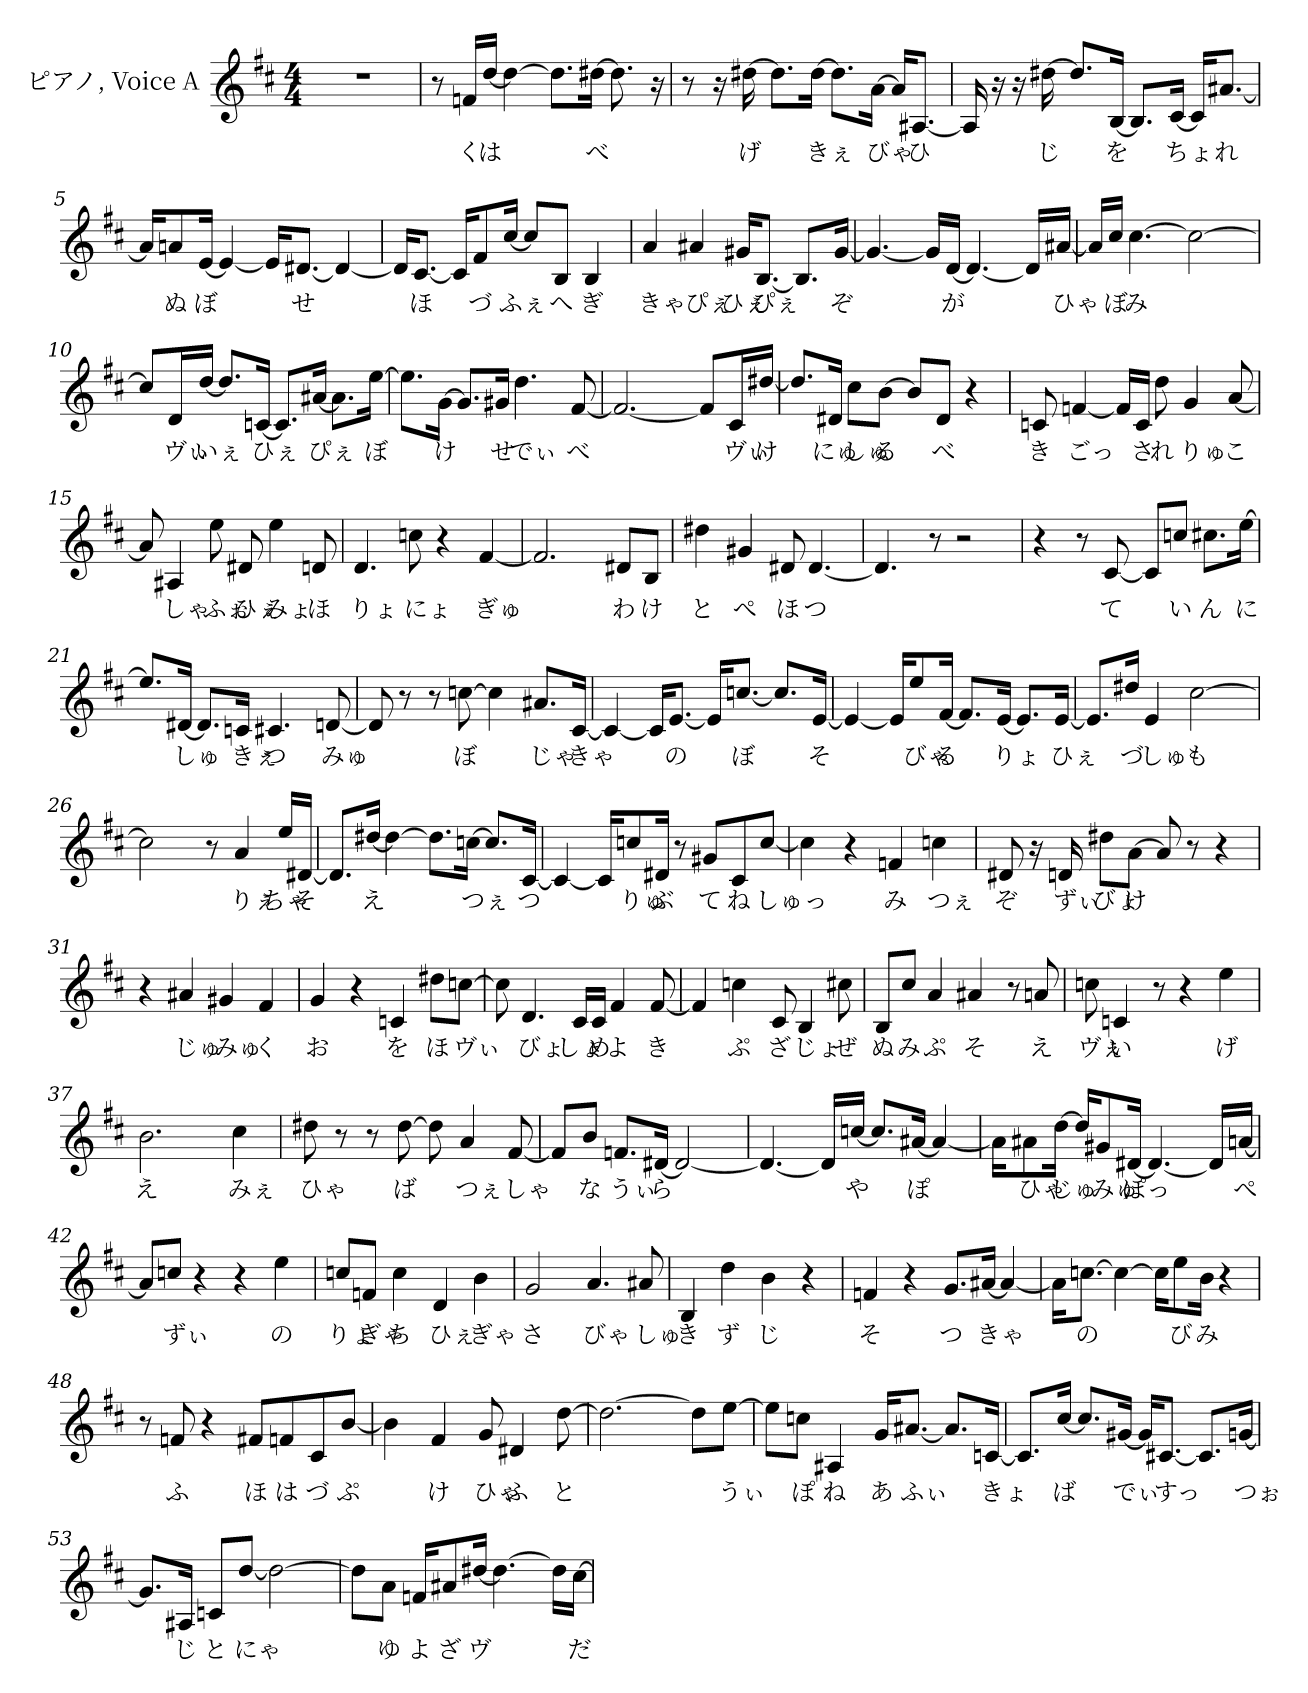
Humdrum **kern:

**kern	**text
*part1	*part1
*staff1	*staff1
*I"ピアノ, Voice A	*
*clefG2	*
*k[f#c#]	*
*M4/4	*
*MM120	*
=1	=1
1r	.
=2	=2
8r	.
!	!LO:LY:b
16fn/LL	く
!	!LO:LY:b
[16dd/JJ	は
4dd\_	.
8.dd\L]	.
!	!LO:LY:b
[16dd#X\Jk	べ
8.dd#\]	.
16r	.
=3	=3
8r	.
16r	.
!	!LO:LY:b
[16dd#X\	げ
8.dd#\L]	.
!	!LO:LY:b
[16dd#\Jk	きぇ
8.dd#\L]	.
!	!LO:LY:b
[16a\Jk	びゃ
16a/KL]	.
!	!LO:LY:b
[8.A#X/J	ひ
=4	=4
16A#/]	.
16r	.
16r	.
!	!LO:LY:b
[16dd#X\	じ
8.dd#/L]	.
!	!LO:LY:b
[16B/Jk	を
8.B/L]	.
!	!LO:LY:b
[16c#/Jk	ちょ
16c#/KL]	.
!	!LO:LY:b
[8.a#X/J	れ
!!LO:LB:g=z
=5	=5
16a#/KL]	.
!	!LO:LY:b
8an/	ぬ
!	!LO:LY:b
[16e/Jk	ぼ
4e/_	.
16e/KL]	.
!	!LO:LY:b
[8.d#X/J	せ
4d#/_	.
=6	=6
16d#/KL]	.
!	!LO:LY:b
[8.c#/J	ほ
16c#/KL]	.
!	!LO:LY:b
8f#/	づ
!	!LO:LY:b
[16cc#/Jk	ふぇ
8cc#/L]	.
!	!LO:LY:b
8B/J	へ
!	!LO:LY:b
4B/	ぎ
=7	=7
!	!LO:LY:b
4a/	きゃ
!	!LO:LY:b
4a#X/	ぴぇ
!	!LO:LY:b
16g#X/KL	ひぇ
!	!LO:LY:b
[8.B/J	ぴぇ
8.B/L]	.
!	!LO:LY:b
[16g#/Jk	ぞ
=8	=8
4.g#/_	.
16g#/LL]	.
!	!LO:LY:b
[16d/JJ	が
4.d/_	.
16d/LL]	.
!	!LO:LY:b
[16a#X/JJ	ひゃ
=9	=9
16a#/LL]	.
!	!LO:LY:b
16cc#/JJ	ぼ
!	!LO:LY:b
[4.cc#\	み
2cc#\_	.
!!LO:LB:g=z
=10	=10
8cc#/L]	.
!	!LO:LY:b
16d/L	ヴぃ
!	!LO:LY:b
[16dd/JJ	いぇ
8.dd/L]	.
!	!LO:LY:b
[16cn/Jk	ひぇ
8.c/L]	.
!	!LO:LY:b
[16a#X/Jk	ぴぇ
8.a#\L]	.
!	!LO:LY:b
[16ee\Jk	ぼ
=11	=11
8.ee\L]	.
!	!LO:LY:b
[16g\Jk	け
8.g/L]	.
!	!LO:LY:b
16g#X/Jk	せ
!	!LO:LY:b
4.dd\	でぃ
!	!LO:LY:b
[8f#/	べ
=12	=12
2.f#/_	.
8f#/L]	.
!	!LO:LY:b
16c#/L	ヴぃ
!	!LO:LY:b
[16dd#X/JJ	け
=13	=13
8.dd#/L]	.
!	!LO:LY:b
16d#X/Jk	にゅ
!	!LO:LY:b
8cc#\L	しゅ
!	!LO:LY:b
[8b\J	る
8b/L]	.
!	!LO:LY:b
8d#/J	べ
4r	.
!!LO:LB:g=z
=14	=14
!	!LO:LY:b
8cn/	き
!	!LO:LY:b
[4fn/	ごっ
16f/LL]	.
!	!LO:LY:b
16c/JJ	さ
!	!LO:LY:b
8dd\	れ
!	!LO:LY:b
4g/	りゅ
!	!LO:LY:b
[8a/	こ
=15	=15
8a/]	.
!	!LO:LY:b
4A#X/	しゃ
!	!LO:LY:b
8ee\	ふぉ
!	!LO:LY:b
8d#X/	ひぇ
!	!LO:LY:b
4ee\	みょ
!	!LO:LY:b
8dn/	ほ
=16	=16
!	!LO:LY:b
4.d/	りょ
!	!LO:LY:b
8ccn\	にょ
4r	.
!	!LO:LY:b
[4f#/	ぎゅ
=17	=17
2.f#/]	.
!	!LO:LY:b
8d#X/L	わ
!	!LO:LY:b
8B/J	け
=18	=18
!	!LO:LY:b
4dd#X\	と
!	!LO:LY:b
4g#X/	ぺ
!	!LO:LY:b
8d#X/	ほ
!	!LO:LY:b
[4.d#/	つ
=19	=19
4.d#/]	.
8r	.
2r	.
!!LO:LB:g=z
=20	=20
4r	.
8r	.
!	!LO:LY:b
[8c#/	て
8c#/L]	.
!	!LO:LY:b
8ccn/J	い
!	!LO:LY:b
8.cc#X\L	ん
!	!LO:LY:b
[16ee\Jk	に
=21	=21
8.ee/L]	.
!	!LO:LY:b
[16d#X/Jk	しゅ
8.d#/L]	.
!	!LO:LY:b
16cn/Jk	きぇ
!	!LO:LY:b
4.c#X/	つ
!	!LO:LY:b
[8dn/	みゅ
=22	=22
8d/]	.
8r	.
8r	.
!	!LO:LY:b
[8ccn\	ぼ
4cc\]	.
!	!LO:LY:b
8.a#X/L	じゃ
!	!LO:LY:b
[16c#/Jk	きゃ
=23	=23
4c#/_	.
16c#/KL]	.
!	!LO:LY:b
[8.e/J	の
16e/KL]	.
!	!LO:LY:b
[8.ccn/J	ぼ
8.cc/L]	.
!	!LO:LY:b
[16e/Jk	そ
!!LO:LB:g=z
=24	=24
4e/_	.
16e/KL]	.
!	!LO:LY:b
8ee/	びゃ
!	!LO:LY:b
[16f#/Jk	る
8.f#/L]	.
!	!LO:LY:b
[16e/Jk	りょ
8.e/L]	.
!	!LO:LY:b
[16e/Jk	ひぇ
=25	=25
8.e/L]	.
!	!LO:LY:b
16dd#X/Jk	づ
!	!LO:LY:b
4e/	しゅ
!	!LO:LY:b
[2cc#\	も
=26	=26
2cc#\]	.
8r	.
!	!LO:LY:b
4a/	りぇ
!	!LO:LY:b
16ee/LL	ちゃ
!	!LO:LY:b
[16d#X/JJ	そ
=27	=27
8.d#/L]	.
!	!LO:LY:b
[16dd#X/Jk	え
4dd#\_	.
8.dd#\L]	.
!	!LO:LY:b
[16ccn\Jk	つぇ
8.cc/L]	.
!	!LO:LY:b
[16c#/Jk	つ
!!LO:LB:g=z
=28	=28
4c#/_	.
16c#/KL]	.
!	!LO:LY:b
8ccn/	りゅ
!	!LO:LY:b
16d#X/Jk	ぶ
8r	.
!	!LO:LY:b
8g#X/L	て
!	!LO:LY:b
8c#/	ね
!	!LO:LY:b
[8cc/J	しゅっ
=29	=29
4cc\]	.
4r	.
!	!LO:LY:b
4fn/	み
!	!LO:LY:b
4ccn\	つぇ
=30	=30
!	!LO:LY:b
8d#X/	ぞ
16r	.
!	!LO:LY:b
16dn/	ずぃ
!	!LO:LY:b
8dd#X\L	びょ
!	!LO:LY:b
[8a\J	け
8a/]	.
8r	.
4r	.
=31	=31
4r	.
!	!LO:LY:b
4a#X/	じゅ
!	!LO:LY:b
4g#X/	みゅ
!	!LO:LY:b
4f#/	く
=32	=32
!	!LO:LY:b
4g/	お
4r	.
!	!LO:LY:b
4cn/	を
!	!LO:LY:b
8dd#X\L	ほ
!	!LO:LY:b
[8ccn\J	ヴぃ
!!LO:LB:g=z
=33	=33
8cc\]	.
!	!LO:LY:b
4.d/	びょ
!	!LO:LY:b
16c#/LL	しょ
!	!LO:LY:b
16c#/JJ	め
!	!LO:LY:b
4f#/	よ
!	!LO:LY:b
[8f#/	き
=34	=34
4f#/]	.
!	!LO:LY:b
4ccn\	ぷ
!	!LO:LY:b
8c#/	ざ
!	!LO:LY:b
4B/	じょ
!	!LO:LY:b
8cc#X\	ぜ
=35	=35
!	!LO:LY:b
8B/L	ぬ
!	!LO:LY:b
8cc#/J	み
!	!LO:LY:b
4a/	ぷ
!	!LO:LY:b
4a#X/	そ
8r	.
!	!LO:LY:b
8an/	え
=36	=36
!	!LO:LY:b
8ccn\	ヴぇ
!	!LO:LY:b
4cn/	い
8r	.
4r	.
!	!LO:LY:b
4ee\	げ
=37	=37
!	!LO:LY:b
2.b\	え
!	!LO:LY:b
4cc#\	みぇ
=38	=38
!	!LO:LY:b
8dd#X\	ひゃ
8r	.
8r	.
!	!LO:LY:b
[8dd#\	ば
8dd#\]	.
!	!LO:LY:b
4a/	つぇ
!	!LO:LY:b
[8f#/	しゃ
!!LO:LB:g=z
=39	=39
8f#/L]	.
!	!LO:LY:b
8b/J	な
!	!LO:LY:b
8.fn/L	うぃ
!	!LO:LY:b
[16d#X/Jk	ら
2d#/_	.
=40	=40
4.d#/_	.
16d#/LL]	.
!	!LO:LY:b
[16ccn/JJ	や
8.cc/L]	.
!	!LO:LY:b
[16a#X/Jk	ぽ
4a#/_	.
=41	=41
16a#\KL]	.
!	!LO:LY:b
8a#X\	ひゃ
!	!LO:LY:b
[16dd\Jk	じゅ
16dd/KL]	.
!	!LO:LY:b
8g#X/	みゅ
!	!LO:LY:b
[16d#X/Jk	ぽっ
4.d#/_	.
16d#/LL]	.
!	!LO:LY:b
[16an/JJ	ぺ
=42	=42
8a/L]	.
!	!LO:LY:b
8ccn/J	ずぃ
4r	.
4r	.
!	!LO:LY:b
4ee\	の
=43	=43
!	!LO:LY:b
8ccn/L	りょ
!	!LO:LY:b
8fn/J	ぎゃ
!	!LO:LY:b
4cc\	ち
!	!LO:LY:b
4d/	ひぇ
!	!LO:LY:b
4b\	ぎゃ
!!LO:LB:g=z
=44	=44
!	!LO:LY:b
2g/	さ
!	!LO:LY:b
4.a/	びゃ
!	!LO:LY:b
8a#X/	しゅ
=45	=45
!	!LO:LY:b
4B/	き
!	!LO:LY:b
4dd\	ず
!	!LO:LY:b
4b\	じ
4r	.
=46	=46
!	!LO:LY:b
4fn/	そ
4r	.
!	!LO:LY:b
8.g/L	つ
!	!LO:LY:b
[16a#X/Jk	きゃ
4a#/_	.
=47	=47
16a#\KL]	.
!	!LO:LY:b
[8.ccn\J	の
4cc\_	.
16cc\KL]	.
!	!LO:LY:b
8ee\	び
!	!LO:LY:b
16b\Jk	み
4r	.
=48	=48
8r	.
!	!LO:LY:b
8fn/	ふ
4r	.
!	!LO:LY:b
8f#X/L	ほ
!	!LO:LY:b
8fn/	は
!	!LO:LY:b
8c#/	づ
!	!LO:LY:b
[8b/J	ぷ
=49	=49
4b\]	.
!	!LO:LY:b
4f#/	け
!	!LO:LY:b
8g/	ひゃ
!	!LO:LY:b
4d#X/	ふ
!	!LO:LY:b
[8dd\	と
!!LO:PB:g=z
=50	=50
2.dd\_	.
8dd\L]	.
!	!LO:LY:b
[8ee\J	うぃ
=51	=51
8ee\L]	.
!	!LO:LY:b
8ccn\J	ぽ
!	!LO:LY:b
4A#X/	ね
!	!LO:LY:b
16g/KL	あ
!	!LO:LY:b
[8.a#X/J	ふぃ
8.a#/L]	.
!	!LO:LY:b
[16cn/Jk	きょ
=52	=52
8.c/L]	.
!	!LO:LY:b
[16cc#/Jk	ば
8.cc#/L]	.
!	!LO:LY:b
[16g#X/Jk	でぃ
16g#/KL]	.
!	!LO:LY:b
[8.c#X/J	すっ
8.c#/L]	.
!	!LO:LY:b
[16gn/Jk	つぉ
=53	=53
8.g/L]	.
!	!LO:LY:b
16A#X/Jk	じ
!	!LO:LY:b
8cn/L	と
!	!LO:LY:b
[8dd/J	にゃ
2dd\_	.
!!LO:LB:g=z
=54	=54
8dd\L]	.
!	!LO:LY:b
8a\J	ゆ
!	!LO:LY:b
16fn/KL	よ
!	!LO:LY:b
8a#X/	ざ
!	!LO:LY:b
[16dd#X/Jk	ヴ
4.dd#\_	.
16dd#\LL]	.
!	!LO:LY:b
[16cc#\JJ	だ
=	=
*-	*-
